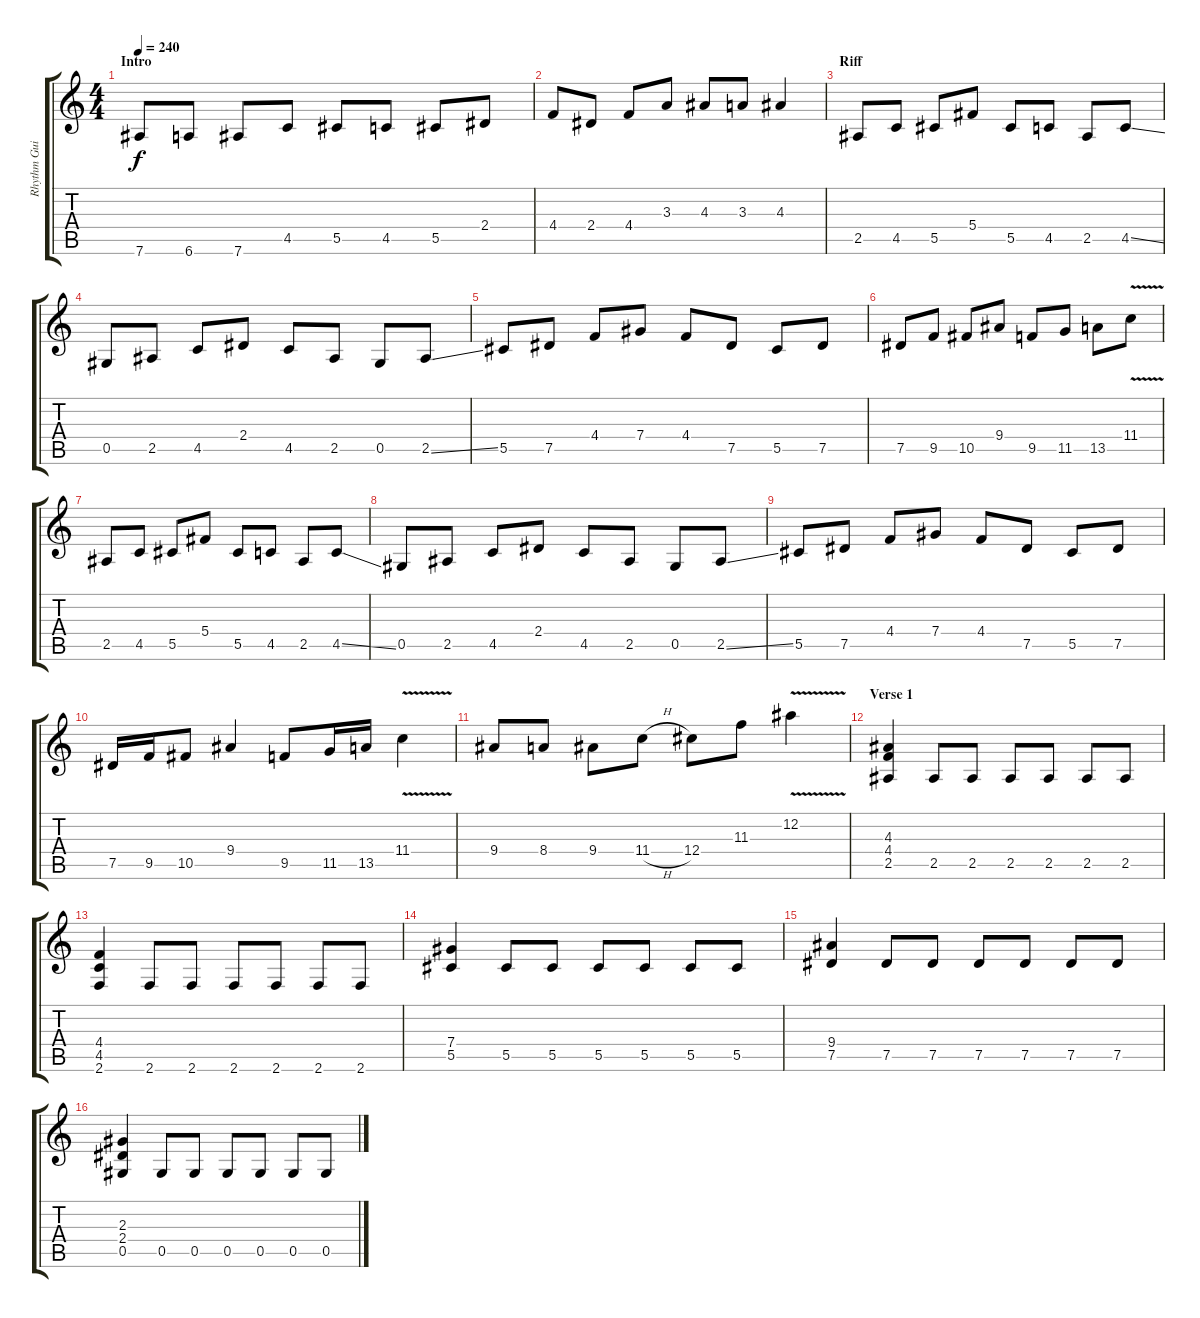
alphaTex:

\track ("Rhythm Guitar" "Rhythm Gui") {instrument distortionguitar}
\staff {score tabs}
\tuning (Eb4 Bb3 Gb3 Db3 Ab2 Eb2) {hide}
\ts (4 4)
\section ("" "Intro")
\tempo 240
\clef g2
\ks c
7.6.8{dy f instrument distortionguitar} 6.6.8 7.6.8 4.5.8 5.5.8 4.5.8 5.5.8 2.4.8 |
4.4.8 2.4.8 4.4.8 3.3.8 4.3.8 3.3.8 4.3.4 |
\section ("" "Riff")
2.5.8 4.5.8 5.5.8 5.4.8 5.5.8 4.5.8 2.5.8 4.5{ss}.8 |
0.5.8 2.5.8 4.5.8 2.4.8 4.5.8 2.5.8 0.5.8 2.5{ss}.8 |
5.5.8 7.5.8 4.4.8 7.4.8 4.4.8 7.5.8 5.5.8 7.5.8 |
7.5.8 9.5.8 10.5.8 9.4.8 9.5.8 11.5.8 13.5.8 11.4{v}.8 |
2.5.8 4.5.8 5.5.8 5.4.8 5.5.8 4.5.8 2.5.8 4.5{ss}.8 |
0.5.8 2.5.8 4.5.8 2.4.8 4.5.8 2.5.8 0.5.8 2.5{ss}.8 |
5.5.8 7.5.8 4.4.8 7.4.8 4.4.8 7.5.8 5.5.8 7.5.8 |
7.5.16 9.5.16 10.5.8 9.4.4 9.5.8 11.5.16 13.5.16 11.4{v}.4 |
9.4.8 8.4.8 9.4.8 11.4{h}.8 12.4.8 11.3.8 12.2{v}.4 |
\section ("" "Verse 1")
(4.3 4.4 2.5).4 2.5.8 2.5.8 2.5.8 2.5.8 2.5.8 2.5.8 |
(4.4 4.5 2.6).4 2.6.8 2.6.8 2.6.8 2.6.8 2.6.8 2.6.8 |
(7.4 5.5).4 5.5.8 5.5.8 5.5.8 5.5.8 5.5.8 5.5.8 |
(9.4 7.5).4 7.5.8 7.5.8 7.5.8 7.5.8 7.5.8 7.5.8 |
(2.3 2.4 0.5).4 0.5.8 0.5.8 0.5.8 0.5.8 0.5.8 0.5.8
